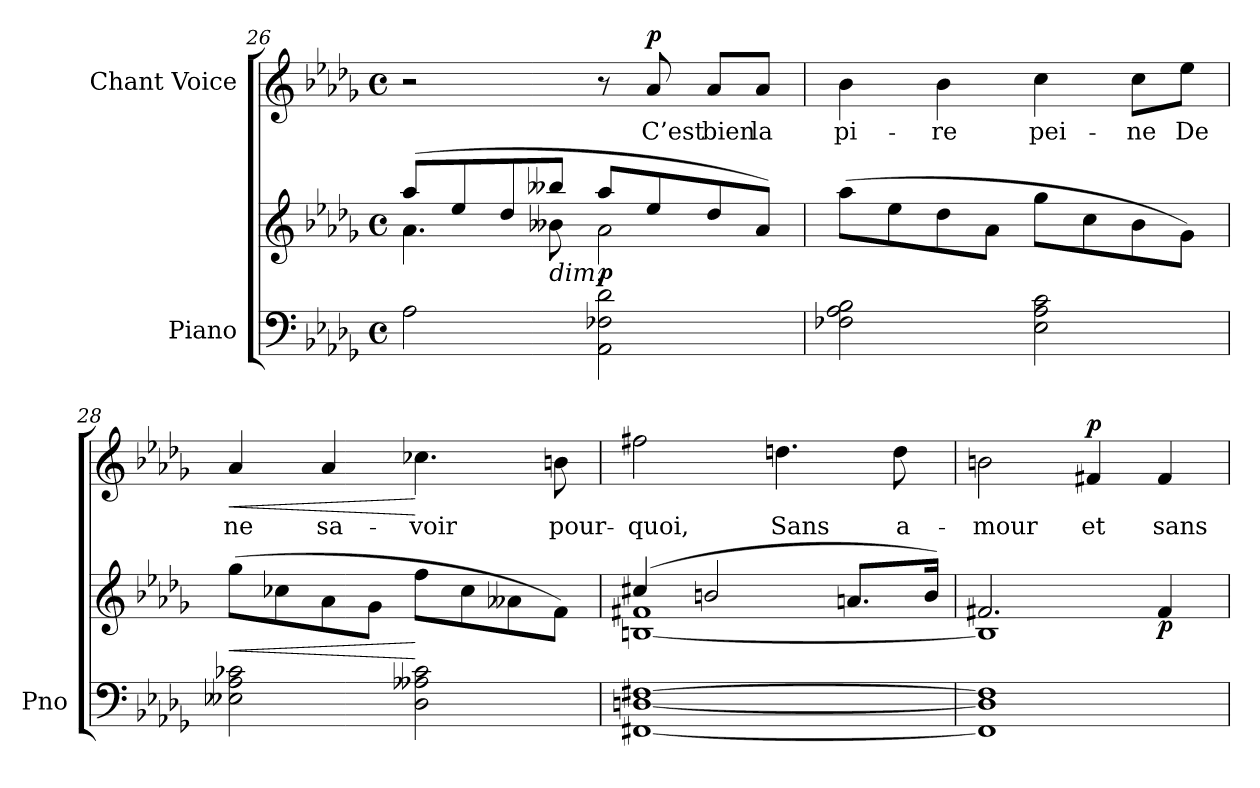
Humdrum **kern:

**kern	**kern	**dynam	**kern	**text	**dynam
*part2	*part2	*part2	*part1	*part1	*part1
*staff3	*staff2	*staff2/3	*staff1	*staff1	*staff1
*I"Piano	*	*	*I"Chant               Voice	*	*
*I'Pno	*	*	*	*	*
*clefF4	*clefG2	*	*clefG2	*	*
*k[b-e-a-d-g-]	*k[b-e-a-d-g-]	*	*k[b-e-a-d-g-]	*	*
*M4/4	*M4/4	*	*M4/4	*	*
*met(c)	*met(c)	*	*met(c)	*	*
=26	=26	=26	=26	=26	=26
*	*^	*	*	*	*
2A-\	(8aa-/L	4.a-\	.	2r	.	.
.	8ee-/	.	.	.	.	.
.	8dd-/	.	.	.	.	.
!	!LO:TX:b:i:t=dim.	!	!	!	!	!
.	8bb--X/J	8b--X\	.	.	.	.
!	!	!	!LO:DY:b	!	!	!
2AA-\ 2F-X\ 2d-\	8aa-/L	2a-\	p	8r	.	.
!	!	!	!	!	!	!LO:DY:a
.	8ee-/	.	.	8a-/	C’est	p
.	8dd-/	.	.	8a-/L	bien	.
.	8a-/J)	.	.	8a-/J	la	.
*	*v	*v	*	*	*	*
=27	=27	=27	=27	=27	=27
2F-X\ 2A-\ 2B-\	(8aa-\L	.	4b-\	pi-	.
.	8ee-\	.	.	.	.
.	8dd-\	.	4b-\	-re	.
.	8a-\J	.	.	.	.
2E-\ 2A-\ 2c\	8gg-\L	.	4cc\	pei-	.
.	8cc\	.	.	.	.
.	8b-\	.	8cc\L	-ne	.
.	8g-\J)	.	8ee-\J	De	.
=28	=28	=28	=28	=28	=28
!	!	!LO:HP:b	!	!	!LO:HP:b
2E--X\ 2A-\ 2c-X\	(8gg-\L	<	4a-/	ne	<
.	8cc-X\	.	.	.	.
.	8a-\	.	4a-/	sa-	.
.	8g-\J	.	.	.	.
2D-\ 2A--X\ 2c-\	8ff\L	[	4.cc-X\	-voir	[
.	8cc-\	.	.	.	.
.	8a--X\	.	.	.	.
.	8f\J)	.	8bn\	pour-	.
=29	=29	=29	=29	=29	=29
*	*^	*	*	*	*
!	!	!	!LO:DY:b	!	!	!
!	!	!	!LO:DY:n=1:b	!	!	!LO:DY:a
!	!	!	!	!	!	!LO:DY:n=1:a
[1FF#X [1Dn [1F#X	(4cc#X/	[1Bn 1f#X	f other-dynamics	2ff#X\	-quoi,	f other-dynamics
.	2bn/	.	.	.	.	.
.	.	.	.	4.ddn\	Sans	.
.	8.an/L	.	.	.	.	.
.	.	.	.	8dd\	a-	.
.	16b/Jk)	.	.	.	.	.
=30	=30	=30	=30	=30	=30	=30
1FF#] 1D] 1F#]	2.f#X/	1B]	.	2bn\	-mour	.
!	!	!	!	!	!	!LO:DY:a
.	.	.	.	4f#X/	et	p
!	!	!	!LO:DY:b	!	!	!
.	4f#/	.	p	4f#/	sans	.
*	*v	*v	*	*	*	*
=	=	=	=	=	=
*-	*-	*-	*-	*-	*-
